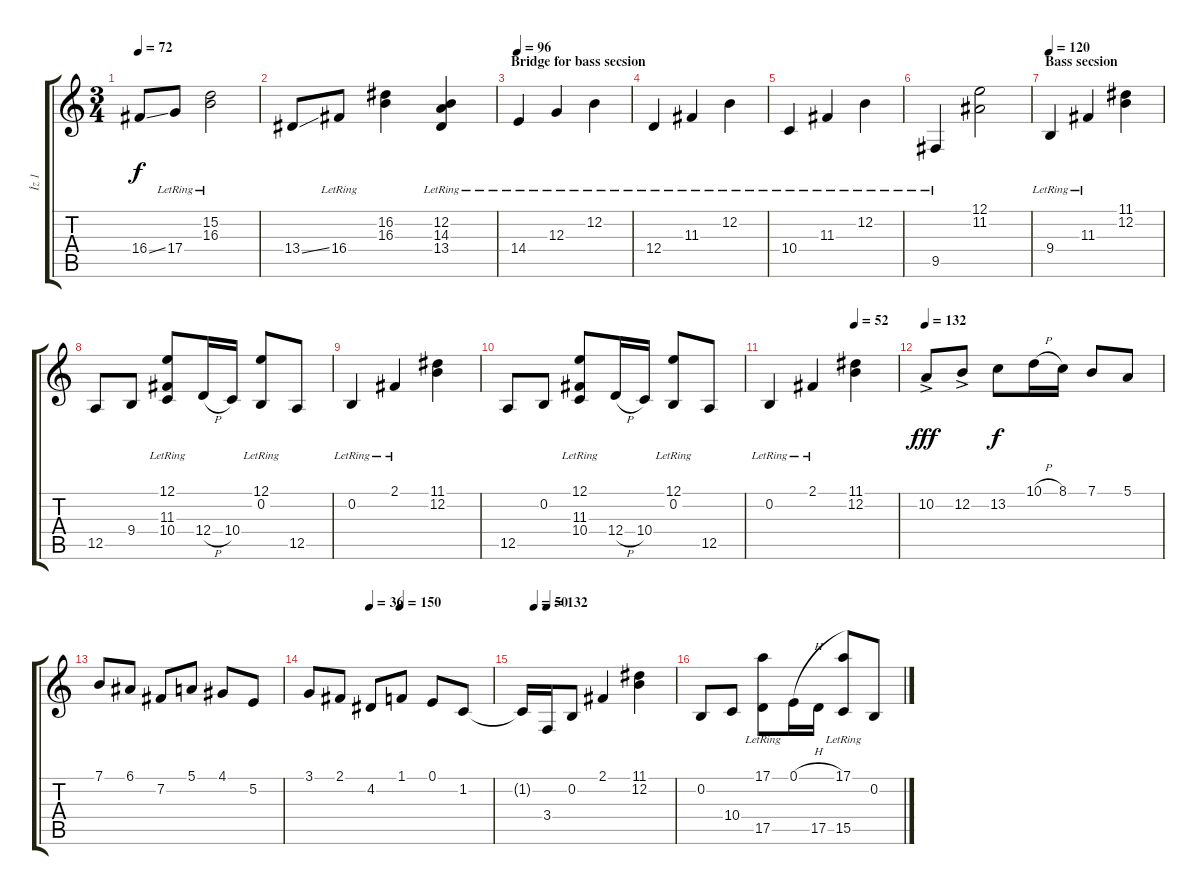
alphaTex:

\track ("İz 1" "İz 1") {instrument stringensemble1}
\staff {score tabs}
\tuning (E4 B3 G3 D3 A2 E2) {hide}
\ts (3 4)
\tempo 72
\clef g2
\ks c
16.4{ss}.8{dy f} 17.4{lr}.8 (15.2 16.3{lr}).2 |
13.4{ss}.8 16.4{lr}.8 (16.2 16.3).4 (12.2{lr} 14.3 13.4).4 |
\section ("" "Bridge for bass secsion")
\tempo 96
14.4{lr}.4 12.3{lr}.4 12.2{lr}.4 |
12.4{lr}.4 11.3{lr}.4 12.2{lr}.4 |
10.4{lr}.4 11.3{lr}.4 12.2{lr}.4 |
9.5{lr}.4 (12.1 11.2).2 |
\section ("" "Bass secsion")
\tempo 120
9.4{lr}.4{balance 2} 11.3{lr}.4 (11.1 12.2).4 |
12.5.8 9.4.8 (12.1{lr} 11.3{lr} 10.4).8 12.4{h}.16 10.4.16 (12.1{lr} 0.2).8 12.5.8 |
0.2{lr}.4 2.1{lr}.4 (11.1 12.2).4 |
12.5.8 0.2.8 (12.1{lr} 11.3{lr} 10.4).8 12.4{h}.16 10.4.16 (12.1{lr} 0.2).8 12.5.8 |
\tempo (52 0.6666666666666666)
0.2{lr}.4 2.1{lr}.4 (11.1 12.2).4 |
\tempo 132
10.2{ac}.8{dy fff volume 16} 12.2{ac}.8 13.2.8{dy f} 10.1{h}.16 8.1.16 7.1.8 5.1.8 |
7.1.8 6.1.8 7.2.8 5.1.8 4.1.8 5.2.8 |
\tempo (36 0.3333333333333333)
\tempo (150 0.5)
3.1.8 2.1.8 4.2.8 1.1.8 0.1.8 1.2.8 |
\tempo (50 0.08333333333333333)
\tempo (132 0.16666666666666666)
1.2{t}.16 3.4.16{volume 16} 0.2.8 2.1.4 (11.1 12.2).4 |
0.2.8 10.4.8 (17.1{lr} 17.5).8 0.1{h}.16 17.5.16 (17.1{lr} 15.5).8 0.2.8
